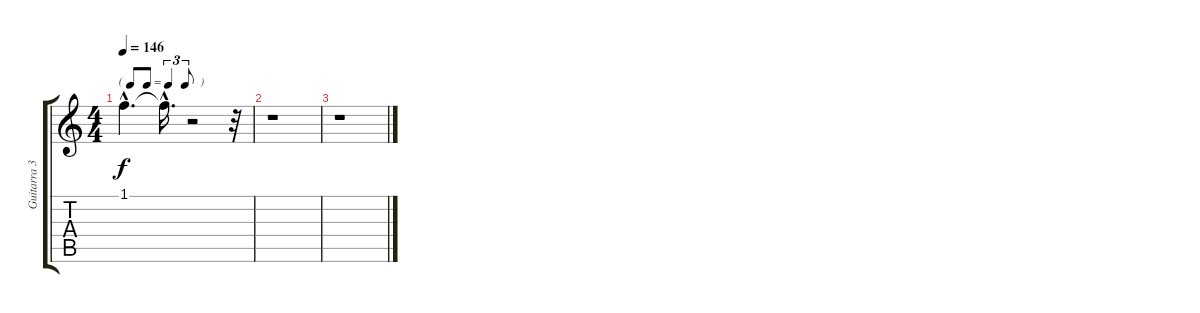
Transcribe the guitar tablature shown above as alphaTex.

\track ("Guitarra 3" "Guitarra 3") {instrument acousticguitarnylon}
\staff {score tabs}
\tuning (E4 B3 G3 D3 A2 E2) {hide}
\ts (4 4)
\tf triplet8th
\tempo 146
\clef g2
\ks c
1.1{hac t}.4{d dy f} 1.1{hac t}.16{d} r.2 r.32 |
r.1 |
r.1
